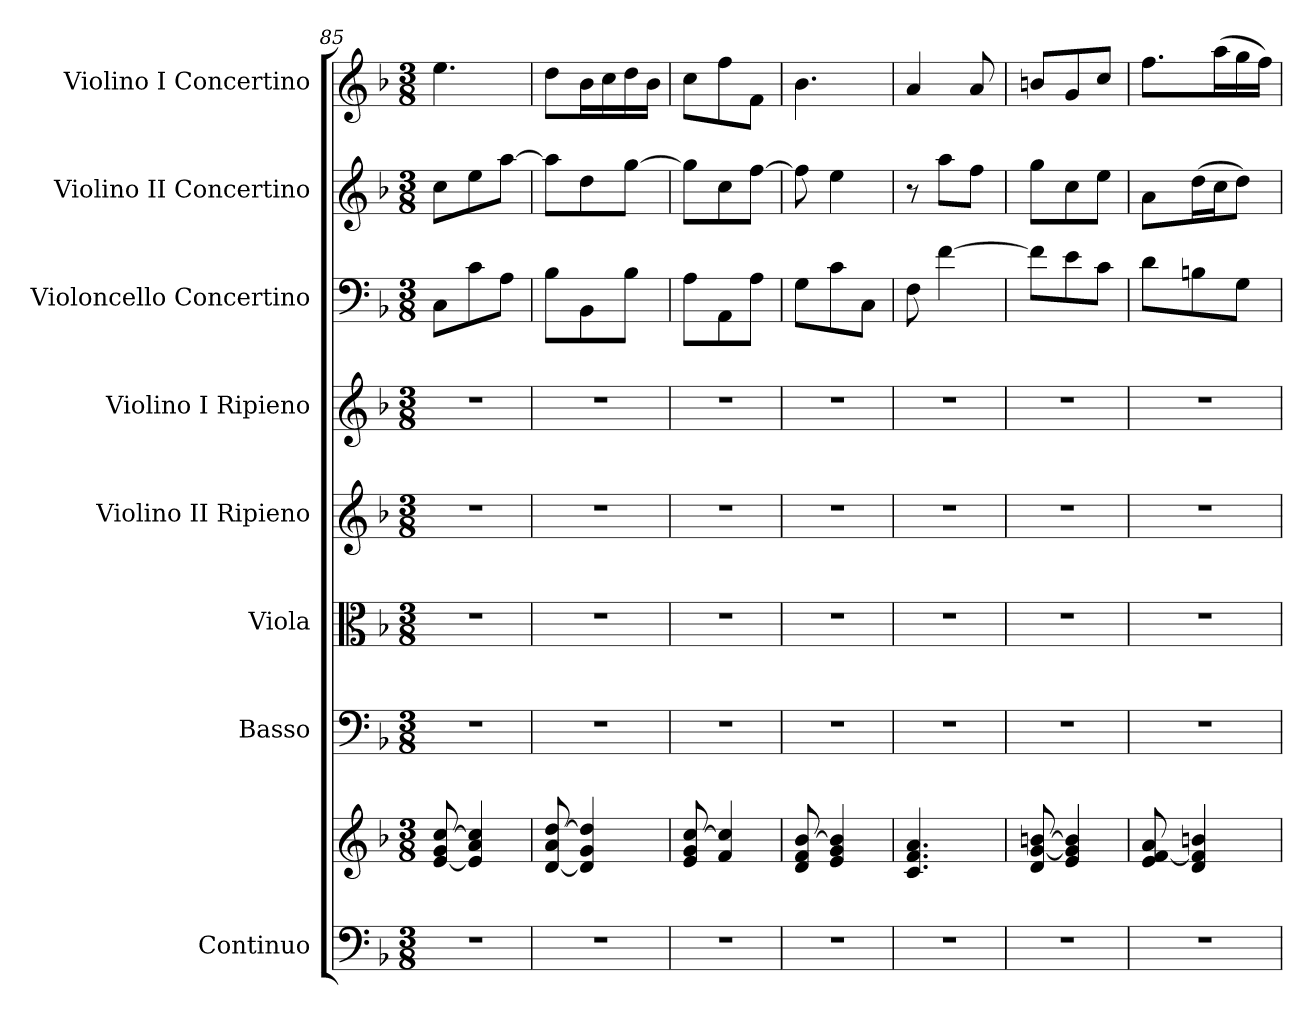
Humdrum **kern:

**kern	**kern	**kern	**kern	**kern	**kern	**kern	**kern	**kern
*part8	*part8	*part7	*part6	*part5	*part4	*part3	*part2	*part1
*staff9	*staff8	*staff7	*staff6	*staff5	*staff4	*staff3	*staff2	*staff1
*I"Continuo	*	*I"Basso	*I"Viola	*I"Violino II Ripieno	*I"Violino I Ripieno	*I"Violoncello Concertino	*I"Violino II Concertino	*I"Violino I Concertino
*	*	*	*	*	*	*I'Vc	*I'Vln	*I'Vln
*clefF4	*clefG2	*clefF4	*clefC3	*clefG2	*clefG2	*clefF4	*clefG2	*clefG2
*k[b-]	*k[b-]	*k[b-]	*k[b-]	*k[b-]	*k[b-]	*k[b-]	*k[b-]	*k[b-]
*M3/8	*M3/8	*M3/8	*M3/8	*M3/8	*M3/8	*M3/8	*M3/8	*M3/8
=85	=85	=85	=85	=85	=85	=85	=85	=85
4.r	[8e/ 8g/ [8cc/	4.r	4.r	4.r	4.r	8C\L	8cc\L	4.ee\
.	4e/] 4a/ 4cc/]	.	.	.	.	8c\	8ee\	.
.	.	.	.	.	.	8A\J	[8aa\J	.
=86	=86	=86	=86	=86	=86	=86	=86	=86
4.r	[8d/ 8a/ [8dd/	4.r	4.r	4.r	4.r	8B-\L	8aa\L]	8dd\L
.	4d/] 4g/ 4dd/]	.	.	.	.	8BB-\	8dd\	16b-\L
.	.	.	.	.	.	.	.	16cc\
.	.	.	.	.	.	8B-\J	[8gg\J	16dd\
.	.	.	.	.	.	.	.	16b-\JJ
=87	=87	=87	=87	=87	=87	=87	=87	=87
4.r	8e/ 8g/ [8cc/	4.r	4.r	4.r	4.r	8A\L	8gg\L]	8cc\L
.	4f/ 4cc/]	.	.	.	.	8AA\	8cc\	8ff\
.	.	.	.	.	.	8A\J	[8ff\J	8f\J
=88	=88	=88	=88	=88	=88	=88	=88	=88
4.r	8d/ 8f/ [8b-/	4.r	4.r	4.r	4.r	8G\L	8ff\]	4.b-\
.	4e/ 4g/ 4b-/]	.	.	.	.	8c\	4ee\	.
.	.	.	.	.	.	8C\J	.	.
=89	=89	=89	=89	=89	=89	=89	=89	=89
4.r	4.c/ 4.f/ 4.a/	4.r	4.r	4.r	4.r	8F\	8r	4a/
.	.	.	.	.	.	[4f\	8aa\L	.
.	.	.	.	.	.	.	8ff\J	8a/
=90	=90	=90	=90	=90	=90	=90	=90	=90
4.r	8d/ [8g/ [8bn/	4.r	4.r	4.r	4.r	8f\L]	8gg\L	8bn/L
.	4e/ 4g/] 4b/]	.	.	.	.	8e\	8cc\	8g/
.	.	.	.	.	.	8c\J	8ee\J	8cc/J
=91	=91	=91	=91	=91	=91	=91	=91	=91
4.r	8e/ [8f/ 8a/	4.r	4.r	4.r	4.r	8d\L	8a\L	8.ff\L
.	4d/ 4f/] 4bn/	.	.	.	.	8Bn\	(>16dd\L	.
.	.	.	.	.	.	.	16cc\J	(>16aa\L
.	.	.	.	.	.	8G\J	8dd\J)	16gg\
.	.	.	.	.	.	.	.	16ff\JJ)
=	=	=	=	=	=	=	=	=
*-	*-	*-	*-	*-	*-	*-	*-	*-
